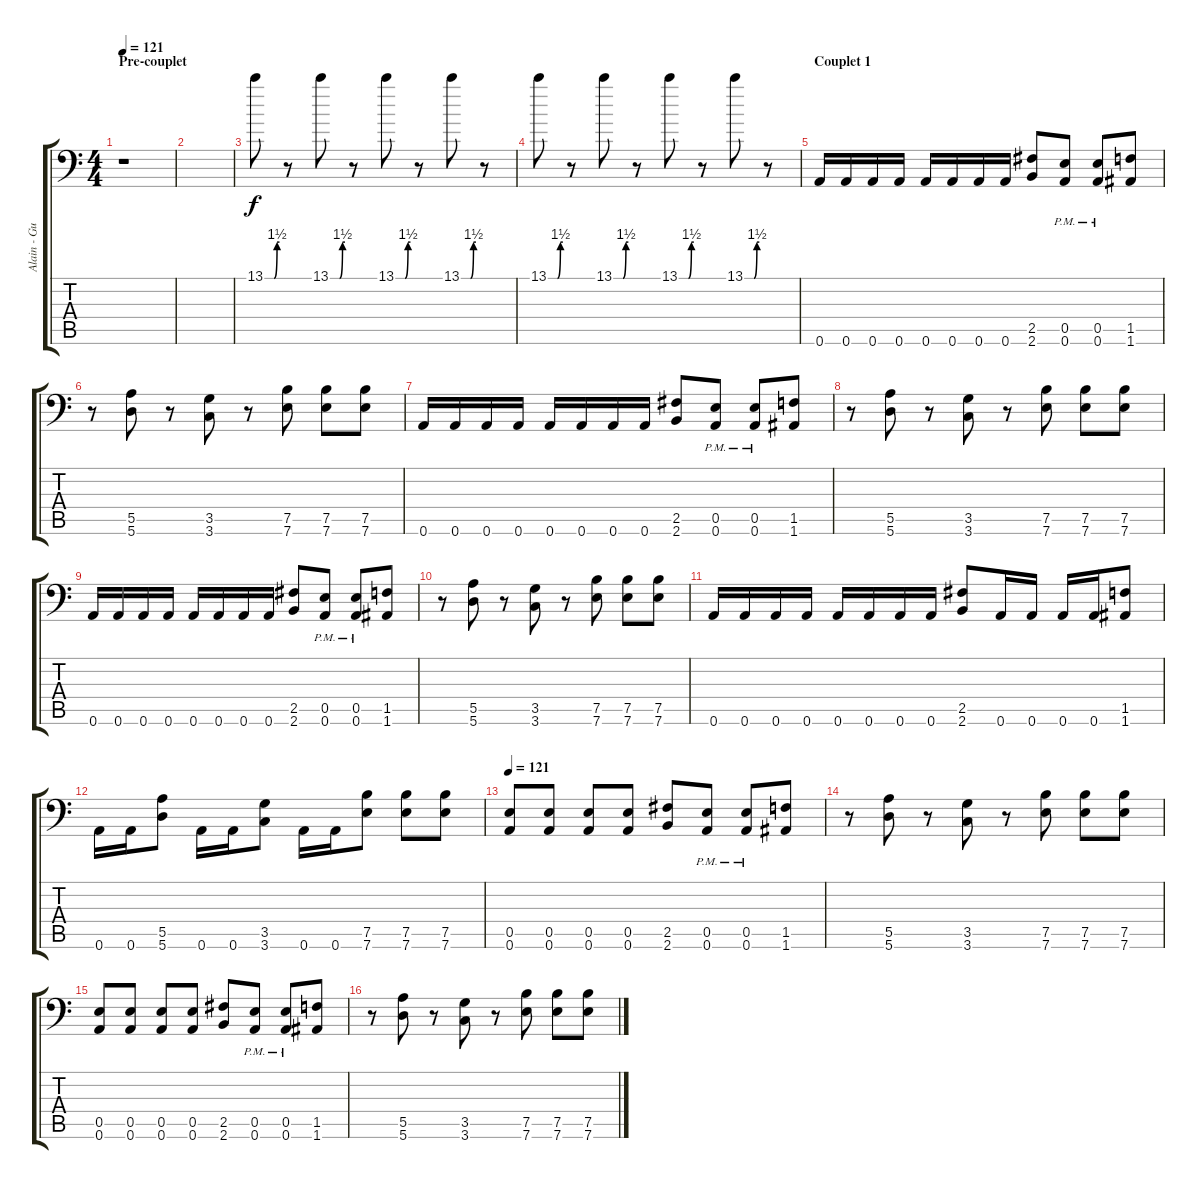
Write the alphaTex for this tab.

\track ("Alain - Guitare" "Alain - Gu") {instrument distortionguitar}
\staff {score tabs}
\tuning (B3 Gb3 D3 A2 E2 A1) {hide}
\ts (4 4)
\section ("" "Pre-couplet")
\tempo 121
\clef f4
\ks c
r.1{dy f volume 12 balance 14 instrument distortionguitar} |
|
13.1{be (custom 0 0 38 0 50 6 60 6)}.8 r.8 13.1{be (custom 0 0 38 0 50 6 60 6)}.8 r.8 13.1{be (custom 0 0 38 0 50 6 60 6)}.8 r.8 13.1{be (custom 0 0 38 0 50 6 60 6)}.8 r.8 |
13.1{be (custom 0 0 38 0 50 6 60 6)}.8 r.8 13.1{be (custom 0 0 38 0 50 6 60 6)}.8 r.8 13.1{be (custom 0 0 38 0 50 6 60 6)}.8 r.8 13.1{be (custom 0 0 38 0 50 6 60 6)}.8 r.8 |
\section ("" "Couplet 1")
0.6.16{volume 12 balance 14 instrument distortionguitar} 0.6.16 0.6.16 0.6.16 0.6.16 0.6.16 0.6.16 0.6.16 (2.5 2.6).8 (0.5{pm} 0.6{pm}).8 (0.5{pm} 0.6{pm}).8 (1.5 1.6).8 |
r.8 (5.5 5.6).8 r.8 (3.5 3.6).8 r.8 (7.5 7.6).8 (7.5 7.6).8 (7.5 7.6).8 |
0.6.16 0.6.16 0.6.16 0.6.16 0.6.16 0.6.16 0.6.16 0.6.16 (2.5 2.6).8 (0.5{pm} 0.6{pm}).8 (0.5{pm} 0.6{pm}).8 (1.5 1.6).8 |
r.8 (5.5 5.6).8 r.8 (3.5 3.6).8 r.8 (7.5 7.6).8 (7.5 7.6).8 (7.5 7.6).8 |
0.6.16 0.6.16 0.6.16 0.6.16 0.6.16 0.6.16 0.6.16 0.6.16 (2.5 2.6).8 (0.5{pm} 0.6{pm}).8 (0.5{pm} 0.6{pm}).8 (1.5 1.6).8 |
r.8 (5.5 5.6).8 r.8 (3.5 3.6).8 r.8 (7.5 7.6).8 (7.5 7.6).8 (7.5 7.6).8 |
0.6.16 0.6.16 0.6.16 0.6.16 0.6.16 0.6.16 0.6.16 0.6.16 (2.5 2.6).8 0.6.16 0.6.16 0.6.16 0.6.16 (1.5 1.6).8 |
0.6.16 0.6.16 (5.5 5.6).8 0.6.16 0.6.16 (3.5 3.6).8 0.6.16 0.6.16 (7.5 7.6).8 (7.5 7.6).8 (7.5 7.6).8 |
\section ("" "")
\tempo 121
(0.5 0.6).8{volume 12 balance 14 instrument distortionguitar} (0.5 0.6).8 (0.5 0.6).8 (0.5 0.6).8 (2.5 2.6).8 (0.5{pm} 0.6{pm}).8 (0.5{pm} 0.6{pm}).8 (1.5 1.6).8 |
r.8 (5.5 5.6).8 r.8 (3.5 3.6).8 r.8 (7.5 7.6).8 (7.5 7.6).8 (7.5 7.6).8 |
(0.5 0.6).8 (0.5 0.6).8 (0.5 0.6).8 (0.5 0.6).8 (2.5 2.6).8 (0.5{pm} 0.6{pm}).8 (0.5{pm} 0.6{pm}).8 (1.5 1.6).8 |
r.8 (5.5 5.6).8 r.8 (3.5 3.6).8 r.8 (7.5 7.6).8 (7.5 7.6).8 (7.5 7.6).8
